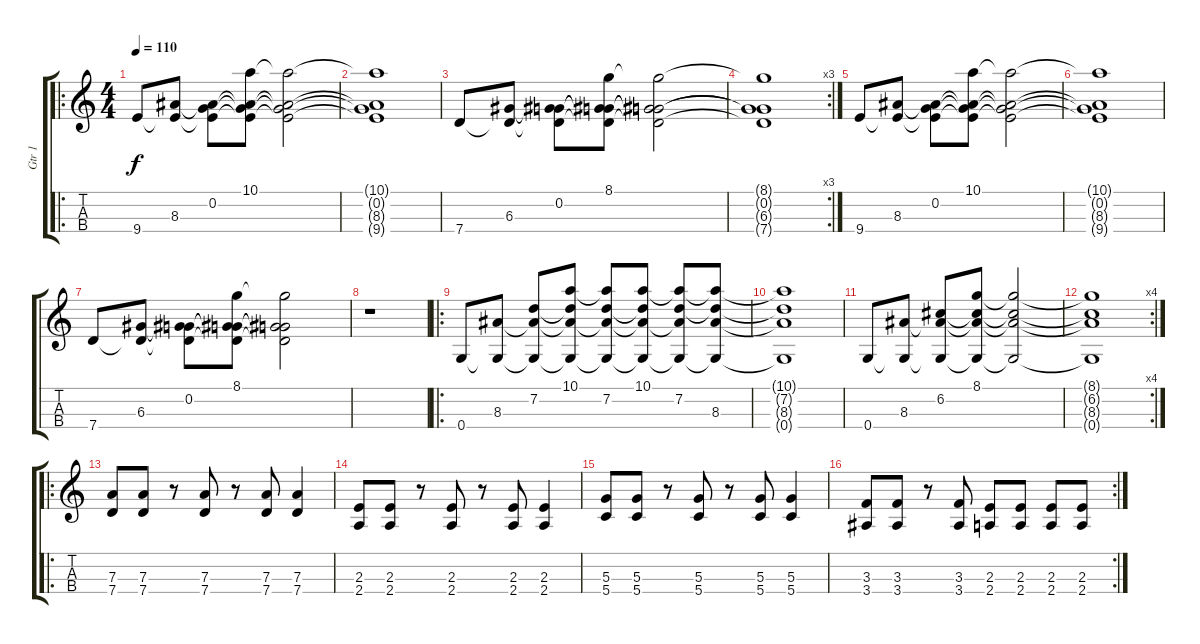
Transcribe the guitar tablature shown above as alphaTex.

\track ("Gtr 1" "Gtr 1") {instrument acousticguitarnylon}
\staff {score tabs}
\tuning (B3 G3 D3 G2) {hide}
\ro
\ts (4 4)
\tempo 110
\clef g2
\ks c
9.4.8{dy f instrument acousticguitarnylon} (8.3 9.4{t}).8 (0.2 8.3{t} 9.4{t}).8 (10.1 0.2{t} 8.3{t} 9.4{t}).8 (10.1{t} 0.2{t} 8.3{t} 9.4{t}).2 |
(10.1{t} 0.2{t} 8.3{t} 9.4{t}).1 |
7.4.8 (6.3 7.4{t}).8 (0.2 6.3{t} 7.4{t}).8 (8.1 0.2{t} 6.3{t} 7.4{t}).8 (8.1{t} 0.2{t} 6.3{t} 7.4{t}).2 |
\rc 3
(8.1{t} 0.2{t} 6.3{t} 7.4{t}).1 |
9.4.8 (8.3 9.4{t}).8 (0.2 8.3{t} 9.4{t}).8 (10.1 0.2{t} 8.3{t} 9.4{t}).8 (10.1{t} 0.2{t} 8.3{t} 9.4{t}).2 |
(10.1{t} 0.2{t} 8.3{t} 9.4{t}).1 |
7.4.8 (6.3 7.4{t}).8 (0.2 6.3{t} 7.4{t}).8 (8.1 0.2{t} 6.3{t} 7.4{t}).8 (8.1{t} 0.2{t} 6.3{t} 7.4{t}).2 |
r.1 |
\ro
0.4.8 (8.3 0.4{t}).8 (7.2 8.3{t} 0.4{t}).8 (10.1 7.2{t} 8.3{t} 0.4{t}).8 (10.1{t} 7.2 8.3{t} 0.4{t}).8 (10.1 7.2{t} 8.3{t} 0.4{t}).8 (10.1{t} 7.2 8.3{t} 0.4{t}).8 (10.1{t} 7.2{t} 8.3 0.4{t}).8 |
(10.1{t} 7.2{t} 8.3{t} 0.4{t}).1 |
0.4.8 (8.3 0.4{t}).8 (6.2 8.3{t} 0.4{t}).8 (8.1 6.2{t} 8.3{t} 0.4{t}).8 (8.1{t} 6.2{t} 8.3{t} 0.4{t}).2 |
\rc 4
(8.1{t} 6.2{t} 8.3{t} 0.4{t}).1 |
\ro
(7.3 7.4).8{volume 16 instrument distortionguitar} (7.3 7.4).8 r.8 (7.3 7.4).8 r.8 (7.3 7.4).8 (7.3 7.4).4 |
(2.3 2.4).8 (2.3 2.4).8 r.8 (2.3 2.4).8 r.8 (2.3 2.4).8 (2.3 2.4).4 |
(5.3 5.4).8 (5.3 5.4).8 r.8 (5.3 5.4).8 r.8 (5.3 5.4).8 (5.3 5.4).4 |
\rc 2
(3.3 3.4).8 (3.3 3.4).8 r.8 (3.3 3.4).8 (2.3 2.4).8 (2.3 2.4).8 (2.3 2.4).8 (2.3 2.4).8
